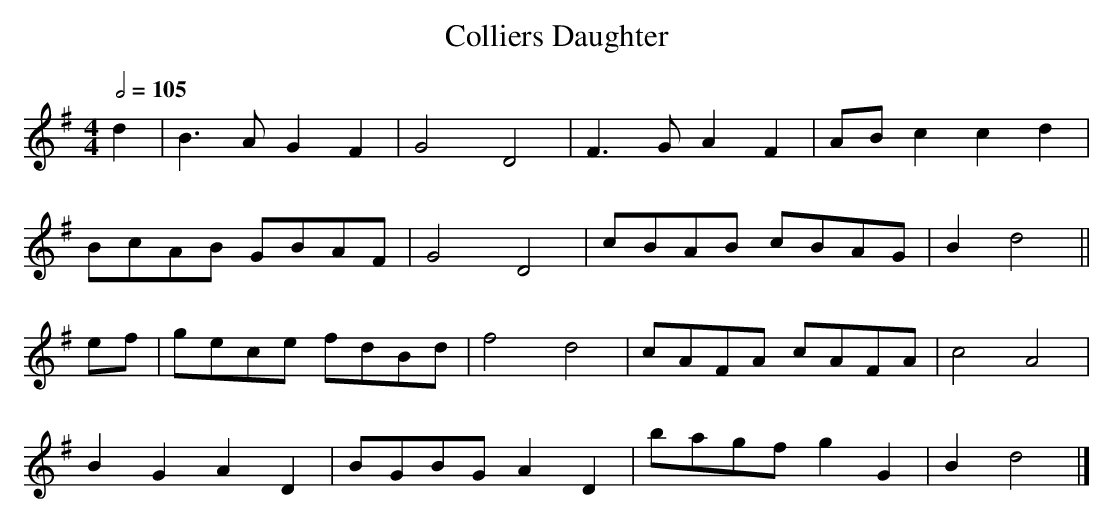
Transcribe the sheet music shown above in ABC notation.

X:1
T:Colliers Daughter
M:4/4
L:1/4
Q:1/2=105
K:G
d|B>AGF|G2D2|F>GAF|A/B/ccd|
B/c/A/B/ G/B/A/F/|G2D2|c/B/A/B/ c/B/A/G/|Bd2||
e/f/|g/e/c/e/ f/d/B/d/|f2d2|c/A/F/A/ c/A/F/A/|c2A2|
BGAD|B/G/B/G/AD|b/a/g/f/gG|Bd2|]
